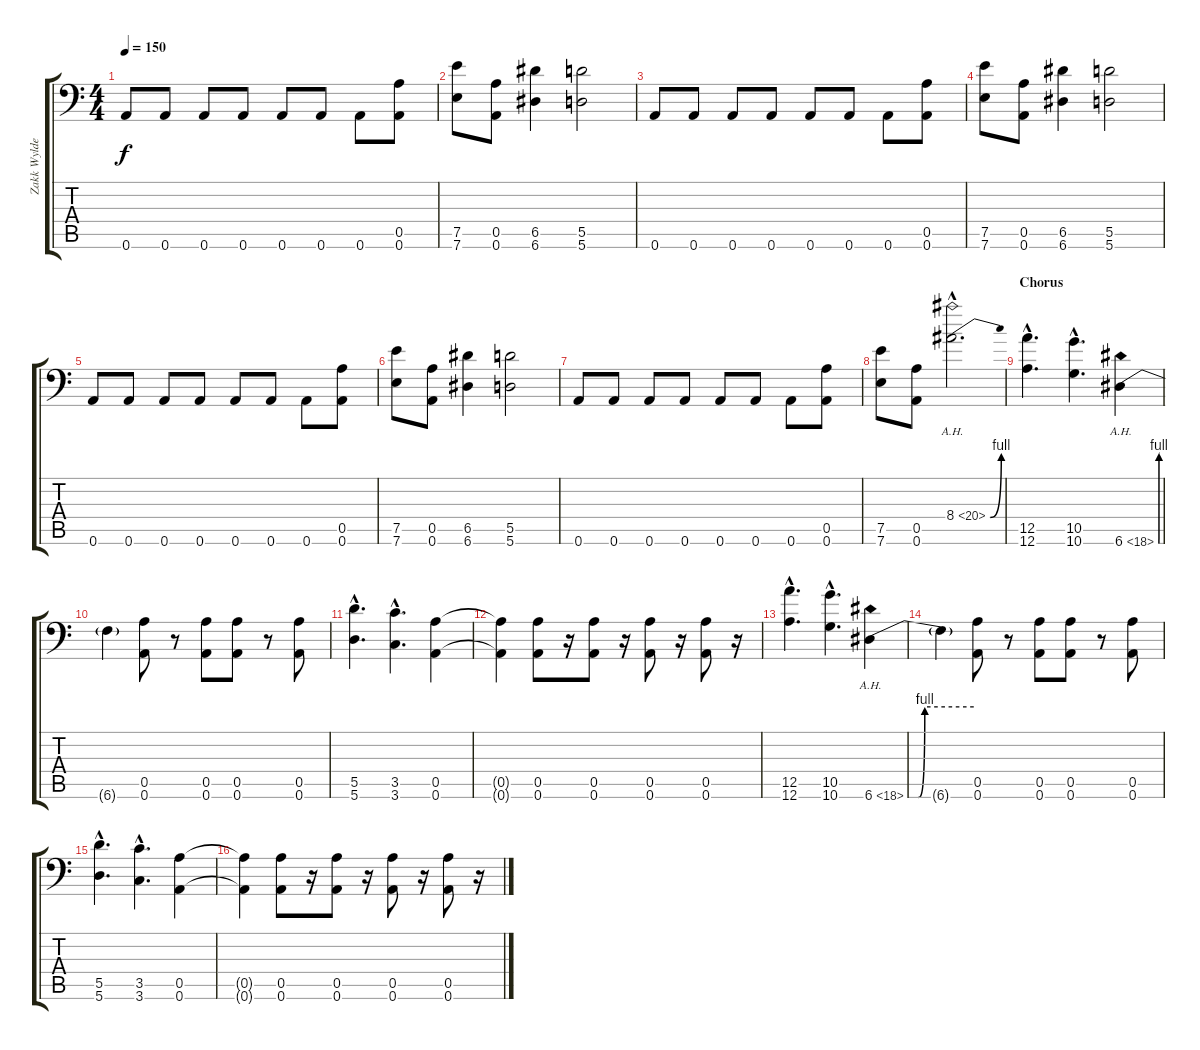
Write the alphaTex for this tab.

\track ("Zakk Wylde" "Zakk Wylde") {instrument distortionguitar}
\staff {score tabs}
\tuning (E4 B3 G3 D3 A2 A1) {hide}
\ts (4 4)
\tempo 150
\clef f4
\ks c
0.6.8{dy f} 0.6.8 0.6.8 0.6.8 0.6.8 0.6.8 0.6.8 (0.5 0.6).8 |
(7.5 7.6).8 (0.5 0.6).8 (6.5 6.6).4 (5.5 5.6).2 |
0.6.8 0.6.8 0.6.8 0.6.8 0.6.8 0.6.8 0.6.8 (0.5 0.6).8 |
(7.5 7.6).8 (0.5 0.6).8 (6.5 6.6).4 (5.5 5.6).2 |
0.6.8 0.6.8 0.6.8 0.6.8 0.6.8 0.6.8 0.6.8 (0.5 0.6).8 |
(7.5 7.6).8 (0.5 0.6).8 (6.5 6.6).4 (5.5 5.6).2 |
0.6.8 0.6.8 0.6.8 0.6.8 0.6.8 0.6.8 0.6.8 (0.5 0.6).8 |
(7.5 7.6).8 (0.5 0.6).8 8.4{be (bend 0 0 60 4) ah 12 hac}.2{d} |
\section ("" "Chorus")
(12.5{hac} 12.6{hac}).4{d} (10.5{hac} 10.6{hac}).4{d} 6.6{be (custom 0 0 9 0 15 4 60 4) ah 12}.4 |
6.6{t}.4 (0.5 0.6).8 r.8 (0.5 0.6).8 (0.5 0.6).8 r.8 (0.5 0.6).8 |
(5.5{hac} 5.6{hac}).4{d} (3.5{hac} 3.6{hac}).4{d} (0.5 0.6).4 |
(0.5{t} 0.6{t}).4 (0.5 0.6).8 r.16 (0.5 0.6).8 r.16 (0.5 0.6).8 r.16 (0.5 0.6).8 r.16 |
(12.5{hac} 12.6{hac}).4{d} (10.5{hac} 10.6{hac}).4{d} 6.6{be (custom 0 0 9 0 15 4 60 4) ah 12}.4 |
6.6{t}.4 (0.5 0.6).8 r.8 (0.5 0.6).8 (0.5 0.6).8 r.8 (0.5 0.6).8 |
(5.5{hac} 5.6{hac}).4{d} (3.5{hac} 3.6{hac}).4{d} (0.5 0.6).4 |
(0.5{t} 0.6{t}).4 (0.5 0.6).8 r.16 (0.5 0.6).8 r.16 (0.5 0.6).8 r.16 (0.5 0.6).8 r.16
